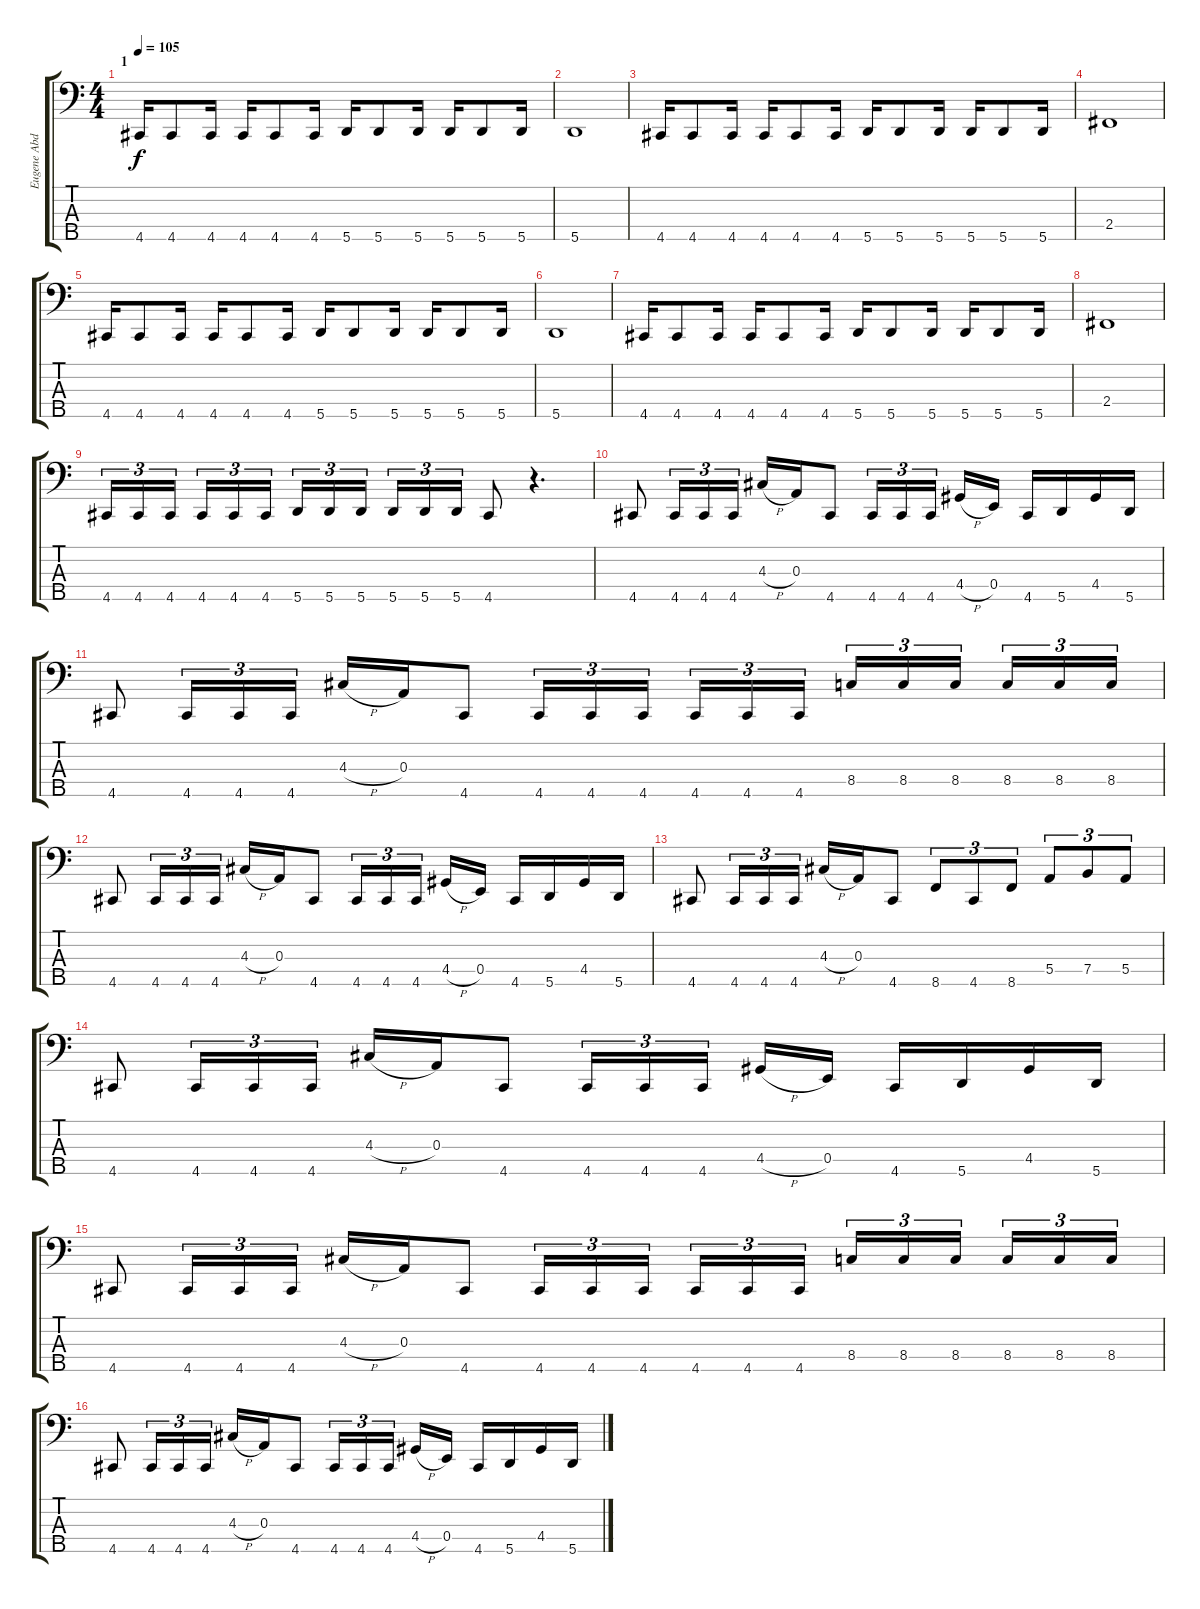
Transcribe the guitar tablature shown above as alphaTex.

\track ("Eugene Abdukhanov" "Eugene Abd") {instrument electricbassfinger}
\staff {score tabs}
\tuning (G2 D2 A1 E1 A0) {hide}
\ts (4 4)
\section ("" "1")
\tempo 105
\clef f4
\ks c
4.5.16{dy f} 4.5.8 4.5.16 4.5.16 4.5.8 4.5.16 5.5.16 5.5.8 5.5.16 5.5.16 5.5.8 5.5.16 |
5.5.1 |
4.5.16 4.5.8 4.5.16 4.5.16 4.5.8 4.5.16 5.5.16 5.5.8 5.5.16 5.5.16 5.5.8 5.5.16 |
2.4.1 |
4.5.16 4.5.8 4.5.16 4.5.16 4.5.8 4.5.16 5.5.16 5.5.8 5.5.16 5.5.16 5.5.8 5.5.16 |
5.5.1 |
4.5.16 4.5.8 4.5.16 4.5.16 4.5.8 4.5.16 5.5.16 5.5.8 5.5.16 5.5.16 5.5.8 5.5.16 |
2.4.1 |
4.5.16{tu (3 2)} 4.5.16{tu (3 2)} 4.5.16{tu (3 2)} 4.5.16{tu (3 2)} 4.5.16{tu (3 2)} 4.5.16{tu (3 2)} 5.5.16{tu (3 2)} 5.5.16{tu (3 2)} 5.5.16{tu (3 2)} 5.5.16{tu (3 2)} 5.5.16{tu (3 2)} 5.5.16{tu (3 2)} 4.5.8 r.4{d} |
\section ("" "")
4.5.8 4.5.16{tu (3 2)} 4.5.16{tu (3 2)} 4.5.16{tu (3 2)} 4.3{h}.16 0.3.16 4.5.8 4.5.16{tu (3 2)} 4.5.16{tu (3 2)} 4.5.16{tu (3 2)} 4.4{h}.16 0.4.16 4.5.16 5.5.16 4.4.16 5.5.16 |
4.5.8 4.5.16{tu (3 2)} 4.5.16{tu (3 2)} 4.5.16{tu (3 2)} 4.3{h}.16 0.3.16 4.5.8 4.5.16{tu (3 2)} 4.5.16{tu (3 2)} 4.5.16{tu (3 2)} 4.5.16{tu (3 2)} 4.5.16{tu (3 2)} 4.5.16{tu (3 2)} 8.4.16{tu (3 2)} 8.4.16{tu (3 2)} 8.4.16{tu (3 2)} 8.4.16{tu (3 2)} 8.4.16{tu (3 2)} 8.4.16{tu (3 2)} |
4.5.8 4.5.16{tu (3 2)} 4.5.16{tu (3 2)} 4.5.16{tu (3 2)} 4.3{h}.16 0.3.16 4.5.8 4.5.16{tu (3 2)} 4.5.16{tu (3 2)} 4.5.16{tu (3 2)} 4.4{h}.16 0.4.16 4.5.16 5.5.16 4.4.16 5.5.16 |
4.5.8 4.5.16{tu (3 2)} 4.5.16{tu (3 2)} 4.5.16{tu (3 2)} 4.3{h}.16 0.3.16 4.5.8 8.5.8{tu (3 2)} 4.5.8{tu (3 2)} 8.5.8{tu (3 2)} 5.4.8{tu (3 2)} 7.4.8{tu (3 2)} 5.4.8{tu (3 2)} |
4.5.8 4.5.16{tu (3 2)} 4.5.16{tu (3 2)} 4.5.16{tu (3 2)} 4.3{h}.16 0.3.16 4.5.8 4.5.16{tu (3 2)} 4.5.16{tu (3 2)} 4.5.16{tu (3 2)} 4.4{h}.16 0.4.16 4.5.16 5.5.16 4.4.16 5.5.16 |
4.5.8 4.5.16{tu (3 2)} 4.5.16{tu (3 2)} 4.5.16{tu (3 2)} 4.3{h}.16 0.3.16 4.5.8 4.5.16{tu (3 2)} 4.5.16{tu (3 2)} 4.5.16{tu (3 2)} 4.5.16{tu (3 2)} 4.5.16{tu (3 2)} 4.5.16{tu (3 2)} 8.4.16{tu (3 2)} 8.4.16{tu (3 2)} 8.4.16{tu (3 2)} 8.4.16{tu (3 2)} 8.4.16{tu (3 2)} 8.4.16{tu (3 2)} |
4.5.8 4.5.16{tu (3 2)} 4.5.16{tu (3 2)} 4.5.16{tu (3 2)} 4.3{h}.16 0.3.16 4.5.8 4.5.16{tu (3 2)} 4.5.16{tu (3 2)} 4.5.16{tu (3 2)} 4.4{h}.16 0.4.16 4.5.16 5.5.16 4.4.16 5.5.16
